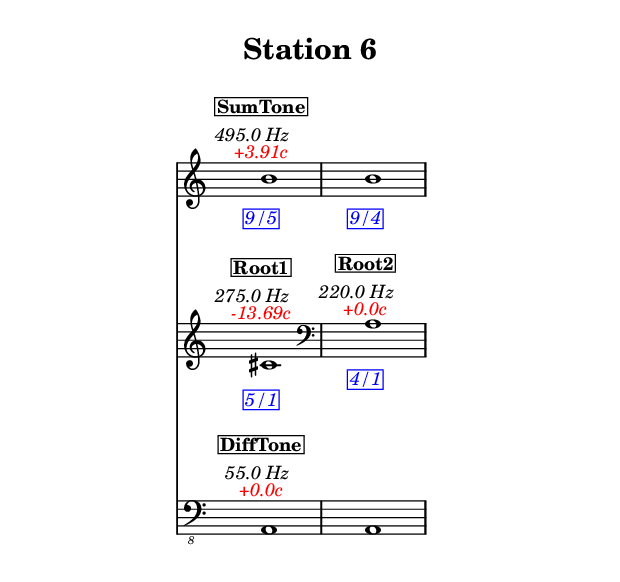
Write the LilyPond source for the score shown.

\version "2.20.0"
\language "english"

#(set-default-paper-size "a6" 'portrait)
#(set-global-staff-size 16)

\header {
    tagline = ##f
    title = \markup {
        \pad-around
            #3
            "Station 6"
        }
}

\layout {
    indent = #25
}

\paper {
    systems-per-page = 1
}

\score {
    \new Score
    <<
        \new Staff
        \with
        {
            \remove Time_signature_engraver
        }
        {
            \clef "treble"
            b'1
            - \tweak color #red
            ^ \markup {
                \halign
                    #0
                    \italic
                        {
                            +3.91c
                        }
                }
            ^ \markup {
                \halign
                    #1
                    \italic
                        {
                            495.0
                            Hz
                        }
                }
            ^ \markup {
                \pad-around
                    #1
                    \box
                        \vcenter
                            \halign
                                #0
                                \bold
                                    {
                                        SumTone
                                    }
                }
            - \tweak color #blue
            _ \markup {
                \pad-around
                    #1
                    \box
                        \halign
                            #0
                            \italic
                                {
                                    9/5
                                }
                }
            \override Score.NonMusicalPaperColumn.padding = #5
            \clef "treble"
            b'1
            - \tweak color #blue
            _ \markup {
                \pad-around
                    #1
                    \box
                        \halign
                            #0
                            \italic
                                {
                                    9/4
                                }
                }
        }
        \new Staff
        \with
        {
            \remove Time_signature_engraver
        }
        {
            \clef "treble"
            cs'1
            - \tweak color #red
            ^ \markup {
                \halign
                    #0
                    \italic
                        {
                            -13.69c
                        }
                }
            ^ \markup {
                \halign
                    #1
                    \italic
                        {
                            275.0
                            Hz
                        }
                }
            ^ \markup {
                \pad-around
                    #1
                    \box
                        \vcenter
                            \halign
                                #0
                                \bold
                                    {
                                        Root1
                                    }
                }
            - \tweak color #blue
            _ \markup {
                \pad-around
                    #1
                    \box
                        \halign
                            #0
                            \italic
                                {
                                    5/1
                                }
                }
            \clef "bass"
            a1
            - \tweak color #red
            ^ \markup {
                \halign
                    #0
                    \italic
                        {
                            +0.0c
                        }
                }
            ^ \markup {
                \halign
                    #1
                    \italic
                        {
                            220.0
                            Hz
                        }
                }
            ^ \markup {
                \pad-around
                    #1
                    \box
                        \vcenter
                            \halign
                                #0
                                \bold
                                    {
                                        Root2
                                    }
                }
            - \tweak color #blue
            _ \markup {
                \pad-around
                    #1
                    \box
                        \halign
                            #0
                            \italic
                                {
                                    4/1
                                }
                }
        }
        \new Staff
        \with
        {
            \remove Time_signature_engraver
        }
        {
            \clef "bass_8"
            a,,1
            - \tweak color #red
            ^ \markup {
                \halign
                    #0
                    \italic
                        {
                            +0.0c
                        }
                }
            ^ \markup {
                \halign
                    #1
                    \italic
                        {
                            55.0
                            Hz
                        }
                }
            ^ \markup {
                \pad-around
                    #1
                    \box
                        \vcenter
                            \halign
                                #0
                                \bold
                                    {
                                        DiffTone
                                    }
                }
            \clef "bass_8"
            a,,1
        }
    >>
}